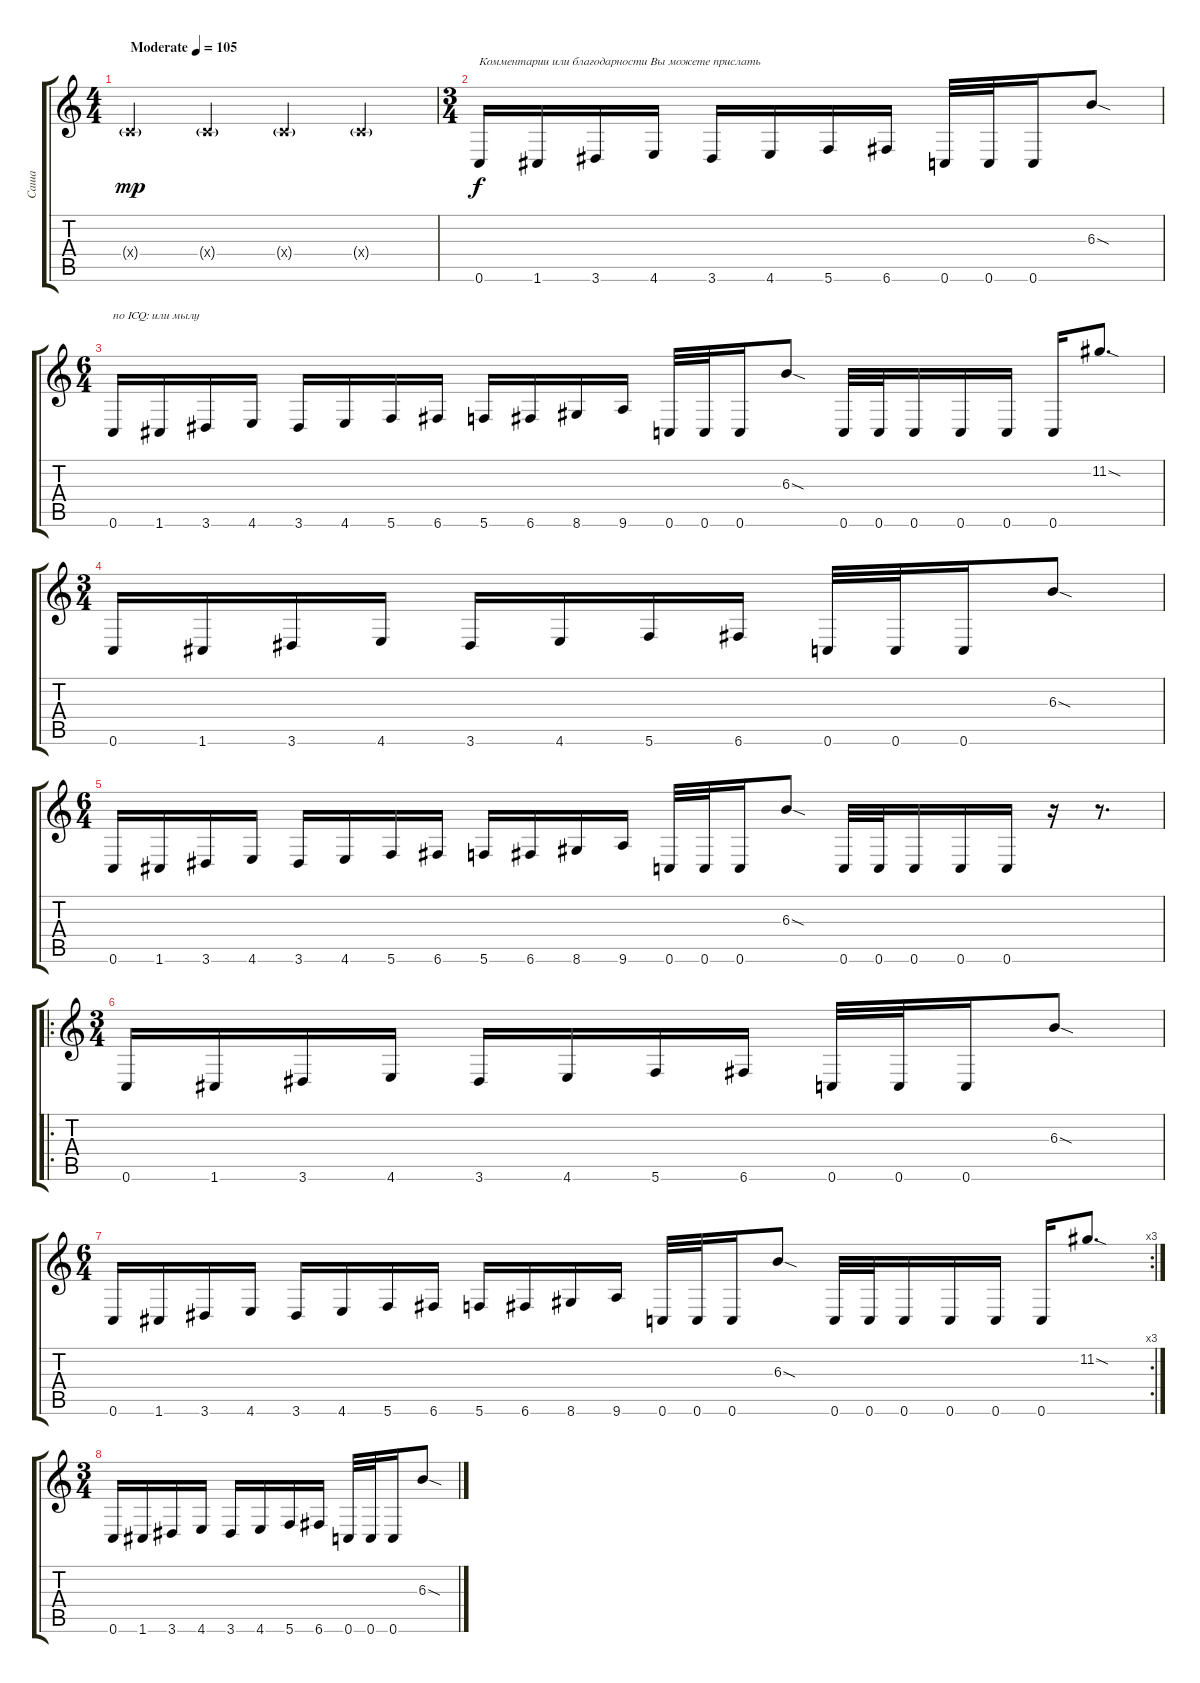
\track ("Саша" "Саша") {instrument distortionguitar}
\staff {score tabs}
\tuning (D4 A3 F3 C3 G2 C2) {hide}
\ts (4 4)
\tempo (105 "Moderate")
\clef g2
\ks c
0.4{g x}.4{dy mp instrument distortionguitar} 0.4{g x}.4 0.4{g x}.4 0.4{g x}.4 |
\ts (3 4)
0.6.16{txt "Комментарии или благодарности Вы можете прислать " dy f} 1.6.16 3.6.16 4.6.16 3.6.16 4.6.16 5.6.16 6.6.16 0.6.32 0.6.32 0.6.16 6.3{sod}.8 |
\ts (6 4)
0.6.16{txt "по ICQ: или мылу"} 1.6.16 3.6.16 4.6.16 3.6.16 4.6.16 5.6.16 6.6.16 5.6.16 6.6.16 8.6.16 9.6.16 0.6.32 0.6.32 0.6.16 6.3{sod}.8 0.6.32 0.6.32 0.6.16 0.6.16 0.6.16 0.6.16 11.2{sod}.8{d} |
\ts (3 4)
0.6.16 1.6.16 3.6.16 4.6.16 3.6.16 4.6.16 5.6.16 6.6.16 0.6.32 0.6.32 0.6.16 6.3{sod}.8 |
\ts (6 4)
0.6.16 1.6.16 3.6.16 4.6.16 3.6.16 4.6.16 5.6.16 6.6.16 5.6.16 6.6.16 8.6.16 9.6.16 0.6.32 0.6.32 0.6.16 6.3{sod}.8 0.6.32 0.6.32 0.6.16 0.6.16 0.6.16 r.16 r.8{d} |
\ro
\ts (3 4)
0.6.16 1.6.16 3.6.16 4.6.16 3.6.16 4.6.16 5.6.16 6.6.16 0.6.32 0.6.32 0.6.16 6.3{sod}.8 |
\rc 3
\ts (6 4)
0.6.16 1.6.16 3.6.16 4.6.16 3.6.16 4.6.16 5.6.16 6.6.16 5.6.16 6.6.16 8.6.16 9.6.16 0.6.32 0.6.32 0.6.16 6.3{sod}.8 0.6.32 0.6.32 0.6.16 0.6.16 0.6.16 0.6.16 11.2{sod}.8{d} |
\ts (3 4)
0.6.16 1.6.16 3.6.16 4.6.16 3.6.16 4.6.16 5.6.16 6.6.16 0.6.32 0.6.32 0.6.16 6.3{sod}.8
